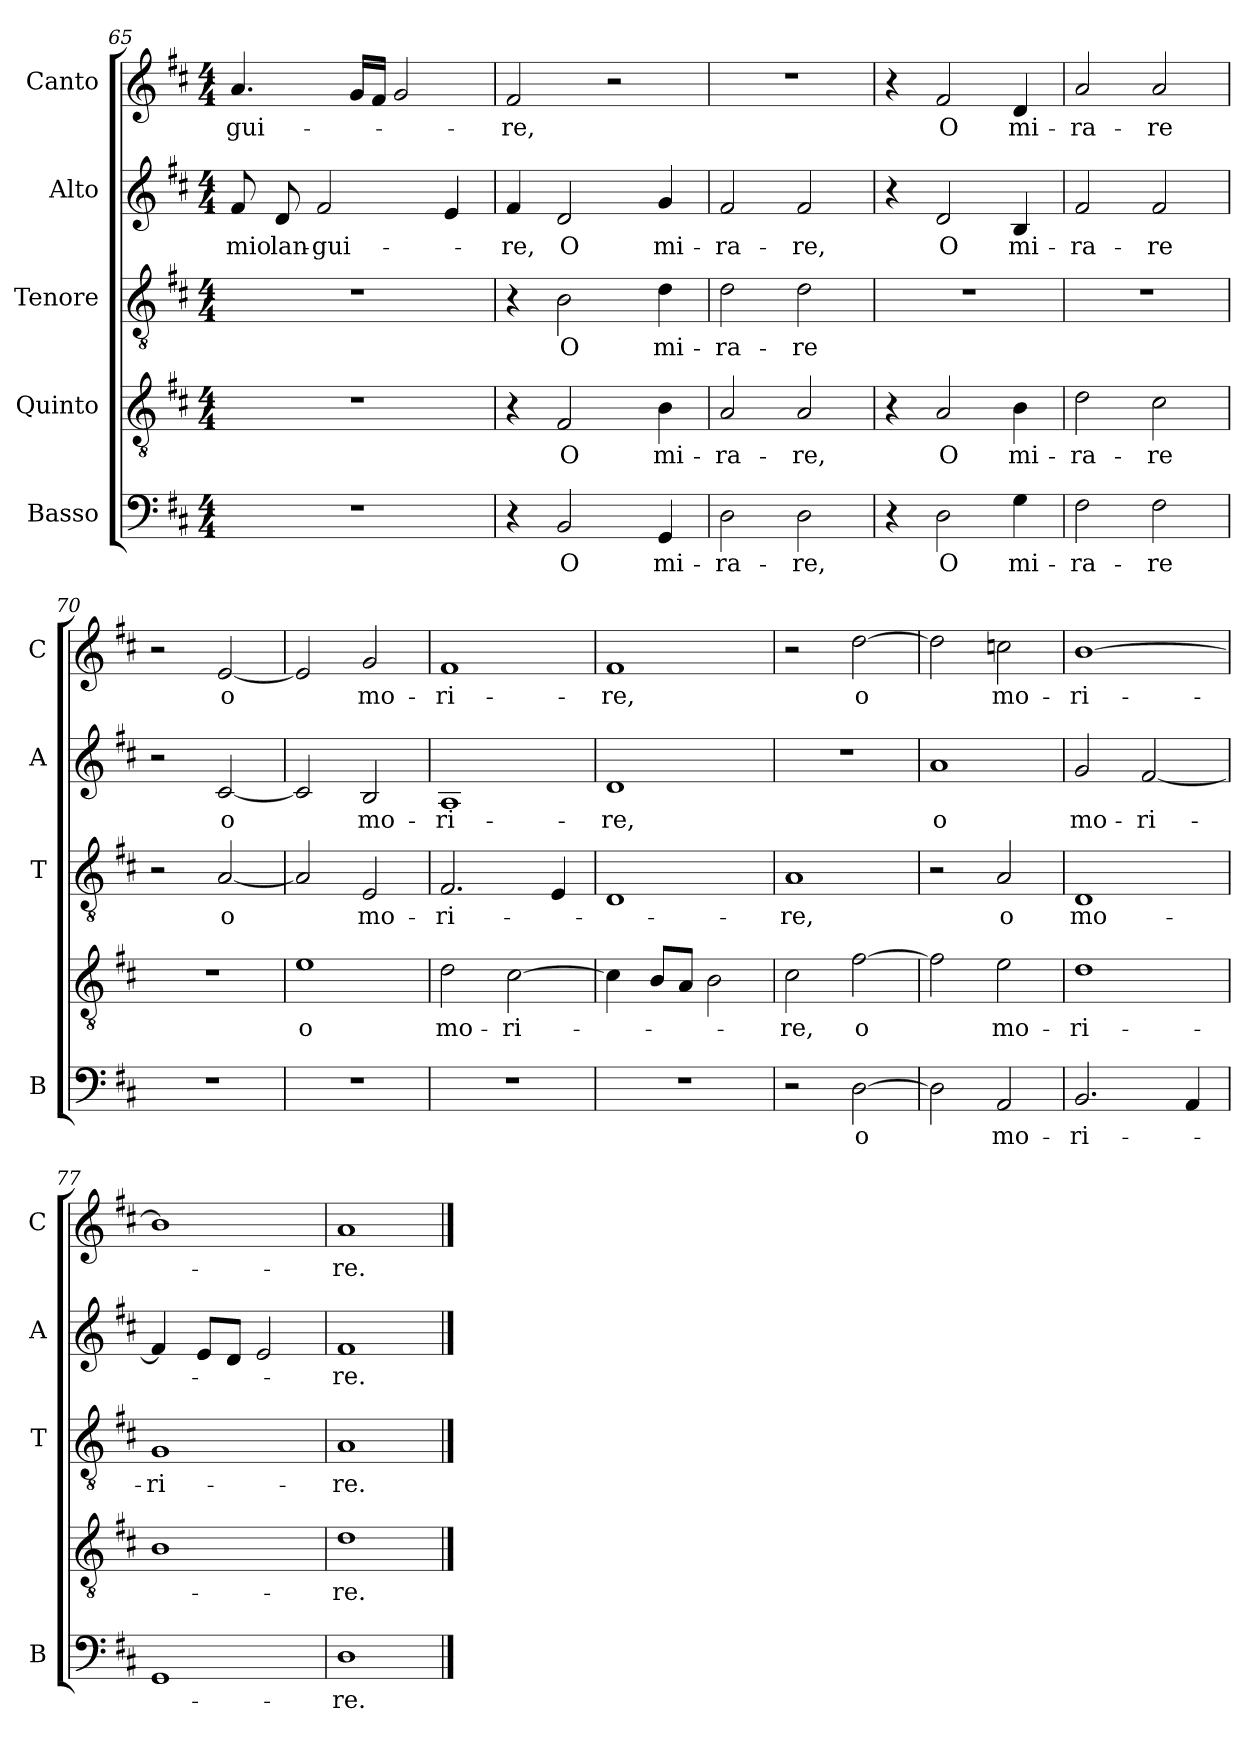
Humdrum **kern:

**kern	**text	**kern	**text	**kern	**text	**kern	**text	**kern	**text
*part5	*part5	*part4	*part4	*part3	*part3	*part2	*part2	*part1	*part1
*staff5	*staff5	*staff4	*staff4	*staff3	*staff3	*staff2	*staff2	*staff1	*staff1
*I"Basso	*	*I"Quinto	*	*I"Tenore	*	*I"Alto	*	*I"Canto	*
*I'B	*	*	*	*I'T	*	*I'A	*	*I'C	*
*clefF4	*	*clefGv2	*	*clefGv2	*	*clefG2	*	*clefG2	*
*k[f#c#]	*	*k[f#c#]	*	*k[f#c#]	*	*k[f#c#]	*	*k[f#c#]	*
*D:	*	*D:	*	*D:	*	*D:	*	*D:	*
*M4/4	*	*M4/4	*	*M4/4	*	*M4/4	*	*M4/4	*
=65	=65	=65	=65	=65	=65	=65	=65	=65	=65
!	!	!	!	!	!	!	!LO:LY:b	!	!LO:LY:b
1r	.	1r	.	1r	.	8f#/	mio	4.a/	-gui-
!	!	!	!	!	!	!	!LO:LY:b	!	!
.	.	.	.	.	.	8d/	lan-	.	.
!	!	!	!	!	!	!	!LO:LY:b	!	!
.	.	.	.	.	.	2f#/	-gui-	.	.
.	.	.	.	.	.	.	.	16g/LL	.
.	.	.	.	.	.	.	.	16f#/JJ	.
.	.	.	.	.	.	.	.	2g/	.
.	.	.	.	.	.	4e/	.	.	.
=66	=66	=66	=66	=66	=66	=66	=66	=66	=66
!	!	!	!	!	!	!	!LO:LY:b	!	!LO:LY:b
4r	.	4r	.	4r	.	4f#/	-re,	2f#/	-re,
!	!LO:LY:b	!	!LO:LY:b	!	!LO:LY:b	!	!LO:LY:b	!	!
2BB/	O	2F#/	O	2B\	O	2d/	O	.	.
.	.	.	.	.	.	.	.	2r	.
!	!LO:LY:b	!	!LO:LY:b	!	!LO:LY:b	!	!LO:LY:b	!	!
4GG/	mi-	4B\	mi-	4d\	mi-	4g/	mi-	.	.
=67	=67	=67	=67	=67	=67	=67	=67	=67	=67
!	!LO:LY:b	!	!LO:LY:b	!	!LO:LY:b	!	!LO:LY:b	!	!
2D\	-ra-	2A/	-ra-	2d\	-ra-	2f#/	-ra-	1r	.
!	!LO:LY:b	!	!LO:LY:b	!	!LO:LY:b	!	!LO:LY:b	!	!
2D\	-re,	2A/	-re,	2d\	-re	2f#/	-re,	.	.
=68	=68	=68	=68	=68	=68	=68	=68	=68	=68
4r	.	4r	.	1r	.	4r	.	4r	.
!	!LO:LY:b	!	!LO:LY:b	!	!	!	!LO:LY:b	!	!LO:LY:b
2D\	O	2A/	O	.	.	2d/	O	2f#/	O
!	!LO:LY:b	!	!LO:LY:b	!	!	!	!LO:LY:b	!	!LO:LY:b
4G\	mi-	4B\	mi-	.	.	4B/	mi-	4d/	mi-
=69	=69	=69	=69	=69	=69	=69	=69	=69	=69
!	!LO:LY:b	!	!LO:LY:b	!	!	!	!LO:LY:b	!	!LO:LY:b
2F#\	-ra-	2d\	-ra-	1r	.	2f#/	-ra-	2a/	-ra-
!	!LO:LY:b	!	!LO:LY:b	!	!	!	!LO:LY:b	!	!LO:LY:b
2F#\	-re	2c#\	-re	.	.	2f#/	-re	2a/	-re
!!LO:LB:g=z
=70	=70	=70	=70	=70	=70	=70	=70	=70	=70
1r	.	1r	.	2r	.	2r	.	2r	.
!	!	!	!	!	!LO:LY:b	!	!LO:LY:b	!	!LO:LY:b
.	.	.	.	[2A/	o	[2c#/	o	[2e/	o
=71	=71	=71	=71	=71	=71	=71	=71	=71	=71
!	!	!	!LO:LY:b	!	!	!	!	!	!
1r	.	1e	o	2A/]	.	2c#/]	.	2e/]	.
!	!	!	!	!	!LO:LY:b	!	!LO:LY:b	!	!LO:LY:b
.	.	.	.	2E/	mo-	2B/	mo-	2g/	mo-
=72	=72	=72	=72	=72	=72	=72	=72	=72	=72
!	!	!	!LO:LY:b	!	!LO:LY:b	!	!LO:LY:b	!	!LO:LY:b
1r	.	2d\	mo-	2.F#/	-ri-	1A	-ri-	1f#	-ri-
!	!	!	!LO:LY:b	!	!	!	!	!	!
.	.	[2c#\	-ri-	.	.	.	.	.	.
.	.	.	.	4E/	.	.	.	.	.
=73	=73	=73	=73	=73	=73	=73	=73	=73	=73
!	!	!	!	!	!	!	!LO:LY:b	!	!LO:LY:b
1r	.	4c#\]	.	1D	.	1d	-re,	1f#	-re,
.	.	8B/L	.	.	.	.	.	.	.
.	.	8A/J	.	.	.	.	.	.	.
.	.	2B\	.	.	.	.	.	.	.
=74	=74	=74	=74	=74	=74	=74	=74	=74	=74
!	!	!	!LO:LY:b	!	!LO:LY:b	!	!	!	!
2r	.	2c#\	-re,	1A	-re,	1r	.	2r	.
!	!LO:LY:b	!	!LO:LY:b	!	!	!	!	!	!LO:LY:b
[2D\	o	[2f#\	o	.	.	.	.	[2dd\	o
=75	=75	=75	=75	=75	=75	=75	=75	=75	=75
!	!	!	!	!	!	!	!LO:LY:b	!	!
2D\]	.	2f#\]	.	2r	.	1a	o	2dd\]	.
!	!LO:LY:b	!	!LO:LY:b	!	!LO:LY:b	!	!	!	!LO:LY:b
2AA/	mo-	2e\	mo-	2A/	o	.	.	2ccn\	mo-
=76	=76	=76	=76	=76	=76	=76	=76	=76	=76
!	!LO:LY:b	!	!LO:LY:b	!	!LO:LY:b	!	!LO:LY:b	!	!LO:LY:b
2.BB/	-ri-	1d	-ri-	1D	mo-	2g/	mo-	[1b	-ri-
!	!	!	!	!	!	!	!LO:LY:b	!	!
.	.	.	.	.	.	[2f#/	-ri-	.	.
4AA/	.	.	.	.	.	.	.	.	.
=77	=77	=77	=77	=77	=77	=77	=77	=77	=77
!	!	!	!	!	!LO:LY:b	!	!	!	!
1GG	.	1B	.	1G	-ri-	4f#/]	.	1b]	.
.	.	.	.	.	.	8e/L	.	.	.
.	.	.	.	.	.	8d/J	.	.	.
.	.	.	.	.	.	2e/	.	.	.
=78	=78	=78	=78	=78	=78	=78	=78	=78	=78
!	!LO:LY:b	!	!LO:LY:b	!	!LO:LY:b	!	!LO:LY:b	!	!LO:LY:b
1D	-re.	1d	-re.	1A	-re.	1f#	-re.	1a	-re.
==	==	==	==	==	==	==	==	==	==
*-	*-	*-	*-	*-	*-	*-	*-	*-	*-
